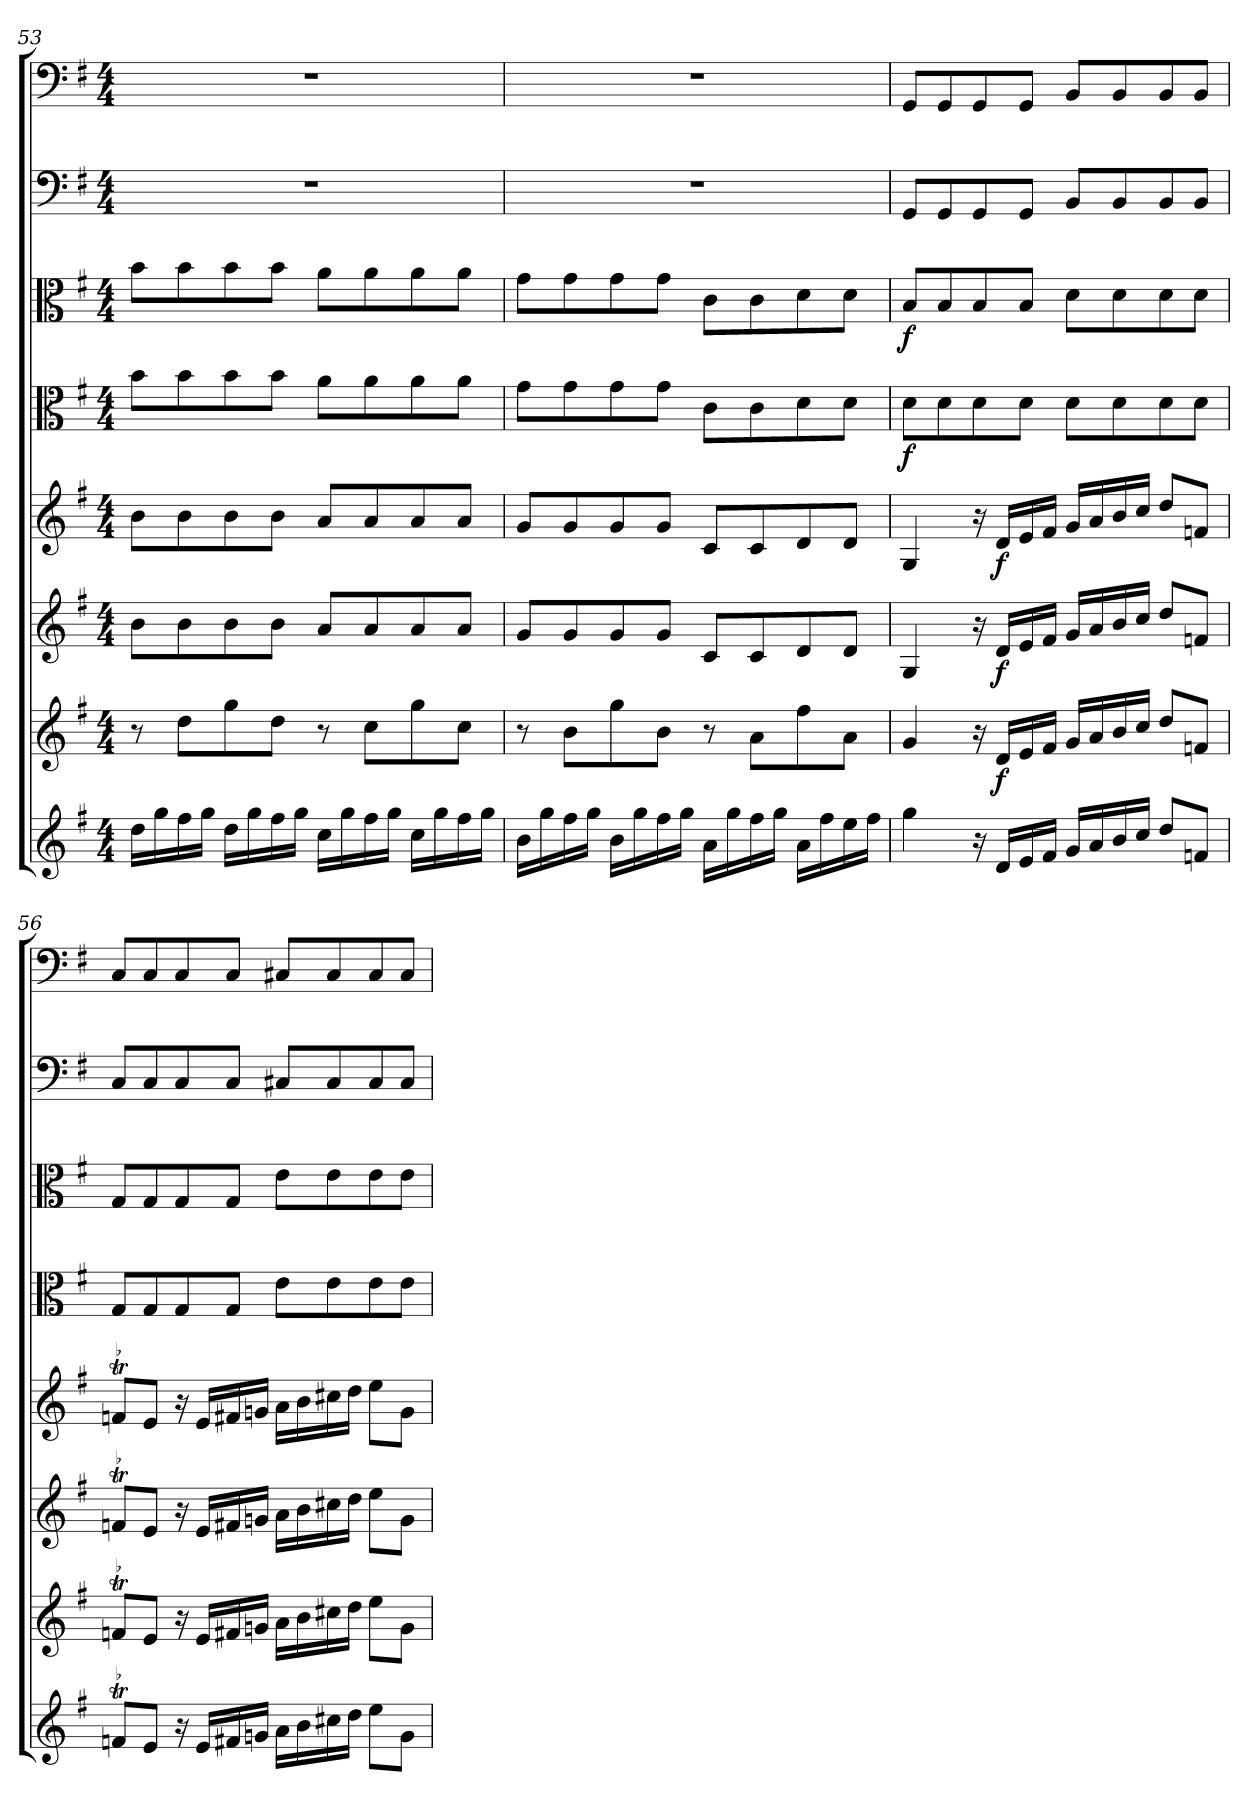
**kern	**kern	**dynam	**kern	**dynam	**kern	**dynam	**kern	**dynam	**kern	**dynam	**kern	**kern
*part8	*part7	*part7	*part6	*part6	*part5	*part5	*part4	*part4	*part3	*part3	*part2	*part1
*staff8	*staff7	*staff7	*staff6	*staff6	*staff5	*staff5	*staff4	*staff4	*staff3	*staff3	*staff2	*staff1
*clefG2	*clefG2	*	*clefG2	*	*clefG2	*	*clefC3	*	*clefC3	*	*clefF4	*clefF4
*k[f#]	*k[f#]	*	*k[f#]	*	*k[f#]	*	*k[f#]	*	*k[f#]	*	*k[f#]	*k[f#]
*G:	*G:	*	*G:	*	*G:	*	*G:	*	*G:	*	*G:	*G:
*M4/4	*M4/4	*	*M4/4	*	*M4/4	*	*M4/4	*	*M4/4	*	*M4/4	*M4/4
=53	=53	=53	=53	=53	=53	=53	=53	=53	=53	=53	=53	=53
16dd\LL	8r	.	8b\L	.	8b\L	.	8b\L	.	8b\L	.	1r	1r
16gg\	.	.	.	.	.	.	.	.	.	.	.	.
16ff#\	8dd\L	.	8b\	.	8b\	.	8b\	.	8b\	.	.	.
16gg\JJ	.	.	.	.	.	.	.	.	.	.	.	.
16dd\LL	8gg\	.	8b\	.	8b\	.	8b\	.	8b\	.	.	.
16gg\	.	.	.	.	.	.	.	.	.	.	.	.
16ff#\	8dd\J	.	8b\J	.	8b\J	.	8b\J	.	8b\J	.	.	.
16gg\JJ	.	.	.	.	.	.	.	.	.	.	.	.
16cc\LL	8r	.	8a/L	.	8a/L	.	8a\L	.	8a\L	.	.	.
16gg\	.	.	.	.	.	.	.	.	.	.	.	.
16ff#\	8cc\L	.	8a/	.	8a/	.	8a\	.	8a\	.	.	.
16gg\JJ	.	.	.	.	.	.	.	.	.	.	.	.
16cc\LL	8gg\	.	8a/	.	8a/	.	8a\	.	8a\	.	.	.
16gg\	.	.	.	.	.	.	.	.	.	.	.	.
16ff#\	8cc\J	.	8a/J	.	8a/J	.	8a\J	.	8a\J	.	.	.
16gg\JJ	.	.	.	.	.	.	.	.	.	.	.	.
=54	=54	=54	=54	=54	=54	=54	=54	=54	=54	=54	=54	=54
16b\LL	8r	.	8g/L	.	8g/L	.	8g\L	.	8g\L	.	1r	1r
16gg\	.	.	.	.	.	.	.	.	.	.	.	.
16ff#\	8b\L	.	8g/	.	8g/	.	8g\	.	8g\	.	.	.
16gg\JJ	.	.	.	.	.	.	.	.	.	.	.	.
16b\LL	8gg\	.	8g/	.	8g/	.	8g\	.	8g\	.	.	.
16gg\	.	.	.	.	.	.	.	.	.	.	.	.
16ff#\	8b\J	.	8g/J	.	8g/J	.	8g\J	.	8g\J	.	.	.
16gg\JJ	.	.	.	.	.	.	.	.	.	.	.	.
16a\LL	8r	.	8c/L	.	8c/L	.	8c\L	.	8c\L	.	.	.
16gg\	.	.	.	.	.	.	.	.	.	.	.	.
16ff#\	8a\L	.	8c/	.	8c/	.	8c\	.	8c\	.	.	.
16gg\JJ	.	.	.	.	.	.	.	.	.	.	.	.
16a\LL	8ff#\	.	8d/	.	8d/	.	8d\	.	8d\	.	.	.
16ff#\	.	.	.	.	.	.	.	.	.	.	.	.
16ee\	8a\J	.	8d/J	.	8d/J	.	8d\J	.	8d\J	.	.	.
16ff#\JJ	.	.	.	.	.	.	.	.	.	.	.	.
=55	=55	=55	=55	=55	=55	=55	=55	=55	=55	=55	=55	=55
4gg\	4g/	.	4G/	.	4G/	.	8d\L	f	8B/L	f	8GG/L	8GG/L
.	.	.	.	.	.	.	8d\	.	8B/	.	8GG/	8GG/
16r	16r	.	16r	.	16r	.	8d\	.	8B/	.	8GG/	8GG/
16d/LL	16d/LL	f	16d/LL	f	16d/LL	f	.	.	.	.	.	.
16e/	16e/	.	16e/	.	16e/	.	8d\J	.	8B/J	.	8GG/J	8GG/J
16f#/JJ	16f#/JJ	.	16f#/JJ	.	16f#/JJ	.	.	.	.	.	.	.
16g/LL	16g/LL	.	16g/LL	.	16g/LL	.	8d\L	.	8d\L	.	8BB/L	8BB/L
16a/	16a/	.	16a/	.	16a/	.	.	.	.	.	.	.
16b/	16b/	.	16b/	.	16b/	.	8d\	.	8d\	.	8BB/	8BB/
16cc/JJ	16cc/JJ	.	16cc/JJ	.	16cc/JJ	.	.	.	.	.	.	.
8dd/L	8dd/L	.	8dd/L	.	8dd/L	.	8d\	.	8d\	.	8BB/	8BB/
8fn/J	8fn/J	.	8fn/J	.	8fn/J	.	8d\J	.	8d\J	.	8BB/J	8BB/J
=56	=56	=56	=56	=56	=56	=56	=56	=56	=56	=56	=56	=56
!LO:TR:acc=-	!LO:TR:acc=-	!	!LO:TR:acc=-	!	!LO:TR:acc=-	!	!	!	!	!	!	!
8fnt/L	8fnt/L	.	8fnt/L	.	8fnt/L	.	8G/L	.	8G/L	.	8C/L	8C/L
8e/J	8e/J	.	8e/J	.	8e/J	.	8G/	.	8G/	.	8C/	8C/
16r	16r	.	16r	.	16r	.	8G/	.	8G/	.	8C/	8C/
16e/LL	16e/LL	.	16e/LL	.	16e/LL	.	.	.	.	.	.	.
16f#X/	16f#X/	.	16f#X/	.	16f#X/	.	8G/J	.	8G/J	.	8C/J	8C/J
16gn/JJ	16gn/JJ	.	16gn/JJ	.	16gn/JJ	.	.	.	.	.	.	.
16a\LL	16a\LL	.	16a\LL	.	16a\LL	.	8e\L	.	8e\L	.	8C#X/L	8C#X/L
16b\	16b\	.	16b\	.	16b\	.	.	.	.	.	.	.
16cc#X\	16cc#X\	.	16cc#X\	.	16cc#X\	.	8e\	.	8e\	.	8C#/	8C#/
16dd\JJ	16dd\JJ	.	16dd\JJ	.	16dd\JJ	.	.	.	.	.	.	.
8ee\L	8ee\L	.	8ee\L	.	8ee\L	.	8e\	.	8e\	.	8C#/	8C#/
8g\J	8g\J	.	8g\J	.	8g\J	.	8e\J	.	8e\J	.	8C#/J	8C#/J
=	=	=	=	=	=	=	=	=	=	=	=	=
*-	*-	*-	*-	*-	*-	*-	*-	*-	*-	*-	*-	*-
